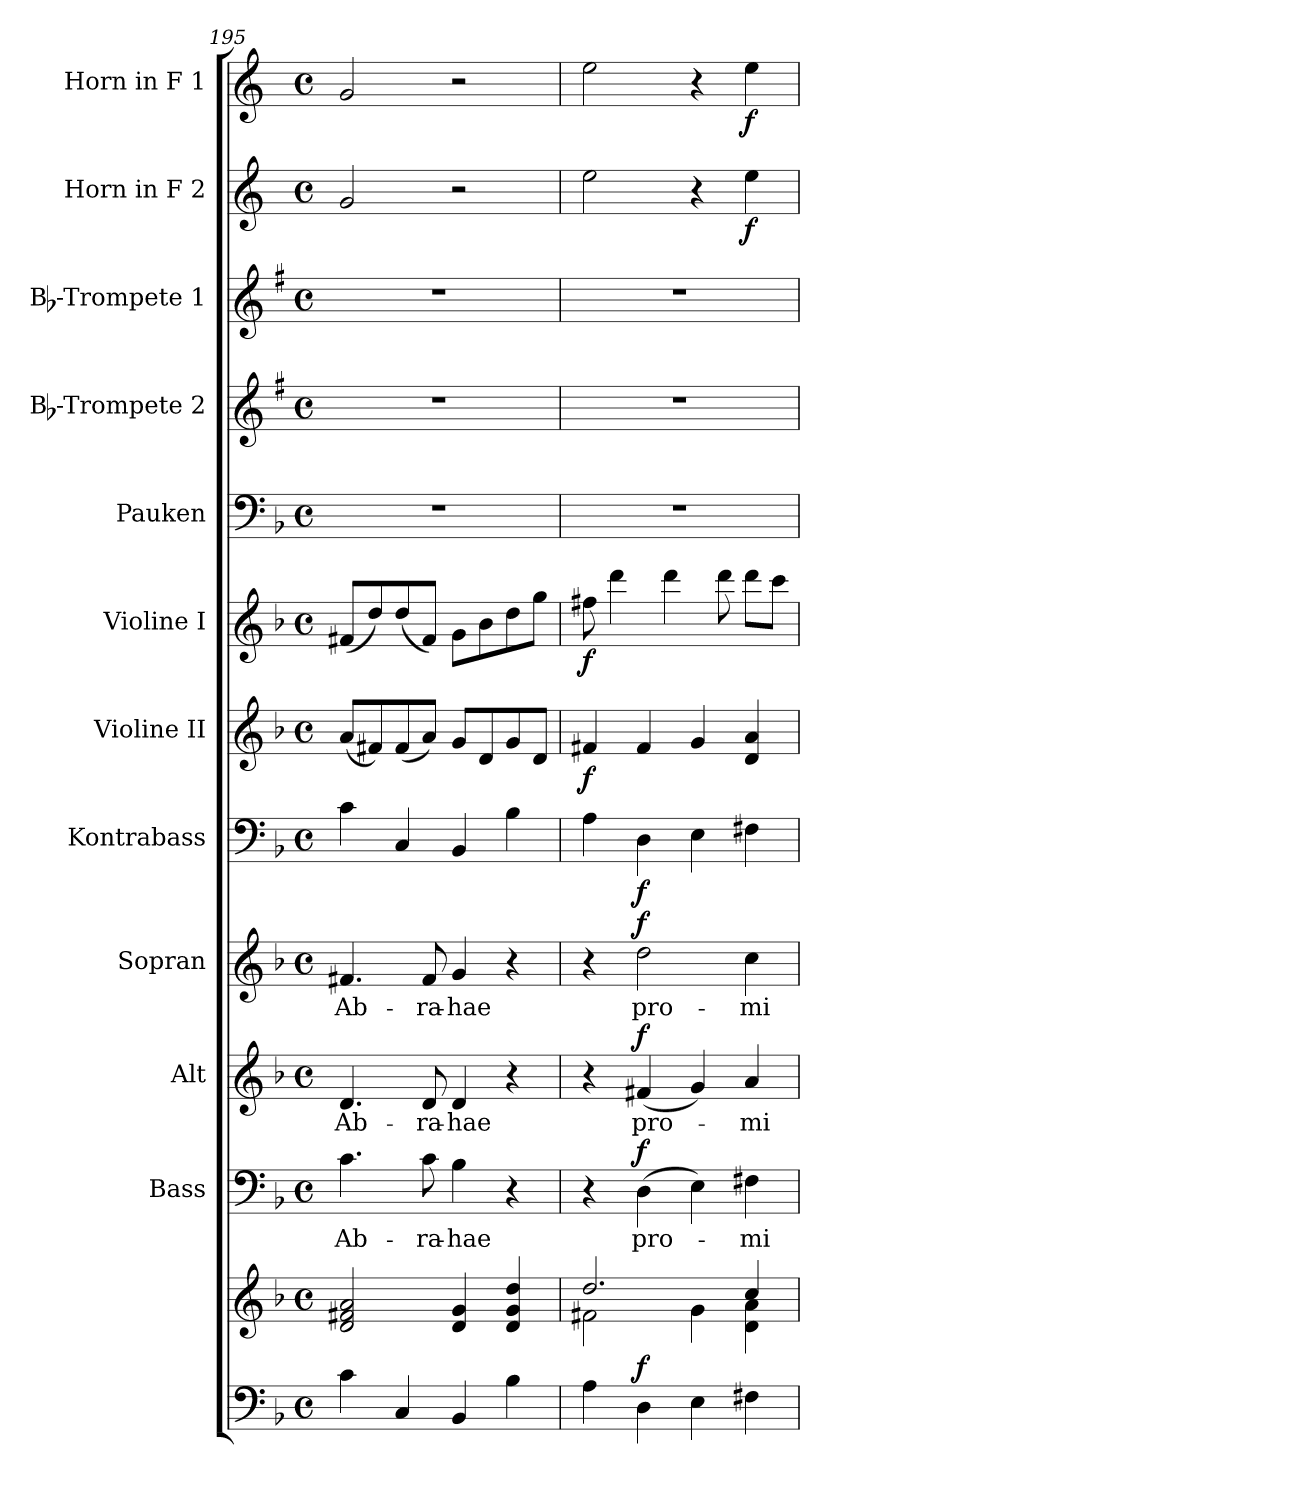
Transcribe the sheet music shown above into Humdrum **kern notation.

**kern	**kern	**dynam	**kern	**text	**dynam	**kern	**text	**dynam	**kern	**text	**dynam	**kern	**dynam	**kern	**dynam	**kern	**dynam	**kern	**kern	**kern	**kern	**dynam	**kern	**dynam
*part12	*part12	*part12	*part11	*part11	*part11	*part10	*part10	*part10	*part9	*part9	*part9	*part8	*part8	*part7	*part7	*part6	*part6	*part5	*part4	*part3	*part2	*part2	*part1	*part1
*staff13	*staff12	*staff12/13	*staff11	*staff11	*staff11	*staff10	*staff10	*staff10	*staff9	*staff9	*staff9	*staff8	*staff8	*staff7	*staff7	*staff6	*staff6	*staff5	*staff4	*staff3	*staff2	*staff2	*staff1	*staff1
*	*	*	*I"Bass	*	*	*I"Alt	*	*	*I"Sopran	*	*	*I"Kontrabass	*	*I"Violine II	*	*I"Violine I	*	*I"Pauken	*I"Bb-Trompete 2	*I"Bb-Trompete 1	*I"Horn in F 2	*	*I"Horn in F 1	*
*	*	*	*I'B.	*	*	*I'A.	*	*	*I'S.	*	*	*I'Kb.	*	*I'Vl. II	*	*I'Vl. I	*	*I'Pk.	*I'Bb Trp. 2	*I'Bb Trp. 1	*	*	*	*
*clefF4	*clefG2	*	*clefF4	*	*	*clefG2	*	*	*clefG2	*	*	*clefF4	*	*clefG2	*	*clefG2	*	*clefF4	*clefG2	*clefG2	*clefG2	*	*clefG2	*
*	*	*	*	*	*	*	*	*	*	*	*	*ITrd7c12	*	*	*	*	*	*	*ITrd1c2	*ITrd1c2	*ITrd4c7	*	*ITrd4c7	*
*k[b-]	*k[b-]	*	*k[b-]	*	*	*k[b-]	*	*	*k[b-]	*	*	*k[b-]	*	*k[b-]	*	*k[b-]	*	*k[b-]	*k[b-]	*k[b-]	*k[b-]	*	*k[b-]	*
*F:	*F:	*	*F:	*	*	*F:	*	*	*F:	*	*	*F:	*	*F:	*	*F:	*	*F:	*F:	*F:	*F:	*	*F:	*
*M4/4	*M4/4	*	*M4/4	*	*	*M4/4	*	*	*M4/4	*	*	*M4/4	*	*M4/4	*	*M4/4	*	*M4/4	*M4/4	*M4/4	*M4/4	*	*M4/4	*
*met(c)	*met(c)	*	*met(c)	*	*	*met(c)	*	*	*met(c)	*	*	*met(c)	*	*met(c)	*	*met(c)	*	*met(c)	*met(c)	*met(c)	*met(c)	*	*met(c)	*
=195	=195	=195	=195	=195	=195	=195	=195	=195	=195	=195	=195	=195	=195	=195	=195	=195	=195	=195	=195	=195	=195	=195	=195	=195
!	!	!	!	!LO:LY:b	!	!	!LO:LY:b	!	!	!LO:LY:b	!	!	!	!	!	!	!	!	!	!	!	!	!	!
4c\	2d/ 2f#X/ 2a/	.	4.c\	Ab-	.	4.d/	Ab-	.	4.f#X/	Ab-	.	4C\	.	(<8a/L	.	(<8f#X/L	.	1r	1r	1r	2c/	.	2c/	.
.	.	.	.	.	.	.	.	.	.	.	.	.	.	8f#X/)	.	8dd/)	.	.	.	.	.	.	.	.
4C/	.	.	.	.	.	.	.	.	.	.	.	4CC/	.	(<8f#/	.	(<8dd/	.	.	.	.	.	.	.	.
!	!	!	!	!LO:LY:b	!	!	!LO:LY:b	!	!	!LO:LY:b	!	!	!	!	!	!	!	!	!	!	!	!	!	!
.	.	.	8c\	-ra-	.	8d/	-ra-	.	8f#/	-ra-	.	.	.	8a/J)	.	8f#/J)	.	.	.	.	.	.	.	.
!	!	!	!	!LO:LY:b	!	!	!LO:LY:b	!	!	!LO:LY:b	!	!	!	!	!	!	!	!	!	!	!	!	!	!
4BB-/	4d/ 4g/	.	4B-\	-hae	.	4d/	-hae	.	4g/	-hae	.	4BBB-/	.	8g/L	.	8g\L	.	.	.	.	2r	.	2r	.
.	.	.	.	.	.	.	.	.	.	.	.	.	.	8d/	.	8b-\	.	.	.	.	.	.	.	.
4B-\	4d/ 4g/ 4dd/	.	4r	.	.	4r	.	.	4r	.	.	4BB-\	.	8g/	.	8dd\	.	.	.	.	.	.	.	.
.	.	.	.	.	.	.	.	.	.	.	.	.	.	8d/J	.	8gg\J	.	.	.	.	.	.	.	.
!!LO:PB:g=z
=196	=196	=196	=196	=196	=196	=196	=196	=196	=196	=196	=196	=196	=196	=196	=196	=196	=196	=196	=196	=196	=196	=196	=196	=196
*	*^	*	*	*	*	*	*	*	*	*	*	*	*	*	*	*	*	*	*	*	*	*	*	*
!	!	!	!	!	!	!	!	!	!	!	!	!	!	!	!	!LO:DY:b	!	!LO:DY:b	!	!	!	!	!	!	!
4A\	2.dd/	2f#X\	.	4r	.	.	4r	.	.	4r	.	.	4AA\	.	4f#X/	f	8ff#X\	f	1r	1r	1r	2a\	.	2a\	.
.	.	.	.	.	.	.	.	.	.	.	.	.	.	.	.	.	4ddd\	.	.	.	.	.	.	.	.
!	!	!	!LO:DY:a=2	!	!LO:LY:b	!LO:DY:a	!	!LO:LY:b	!LO:DY:a	!	!LO:LY:b	!LO:DY:a	!	!LO:DY:b	!	!	!	!	!	!	!	!	!	!	!
4D\	.	.	f	(>4D\	pro-	f	(<4f#X/	pro-	f	2dd\	pro-	f	4DD\	f	4f#/	.	.	.	.	.	.	.	.	.	.
.	.	.	.	.	.	.	.	.	.	.	.	.	.	.	.	.	4ddd\	.	.	.	.	.	.	.	.
4E\	.	4g\	.	4E\)	.	.	4g/)	.	.	.	.	.	4EE\	.	4g/	.	.	.	.	.	.	4r	.	4r	.
.	.	.	.	.	.	.	.	.	.	.	.	.	.	.	.	.	8ddd\	.	.	.	.	.	.	.	.
!	!	!	!	!	!LO:LY:b	!	!	!LO:LY:b	!	!	!LO:LY:b	!	!	!	!	!	!	!	!	!	!	!	!LO:DY:b	!	!LO:DY:b
4F#X\	4cc/	4d\ 4a\	.	4F#X\	-mi-	.	4a/	-mi-	.	4cc\	-mi-	.	4FF#X\	.	4d/ 4a/	.	8ddd\L	.	.	.	.	4a\	f	4a\	f
.	.	.	.	.	.	.	.	.	.	.	.	.	.	.	.	.	8ccc\J	.	.	.	.	.	.	.	.
*	*v	*v	*	*	*	*	*	*	*	*	*	*	*	*	*	*	*	*	*	*	*	*	*	*	*
=	=	=	=	=	=	=	=	=	=	=	=	=	=	=	=	=	=	=	=	=	=	=	=	=
*-	*-	*-	*-	*-	*-	*-	*-	*-	*-	*-	*-	*-	*-	*-	*-	*-	*-	*-	*-	*-	*-	*-	*-	*-
